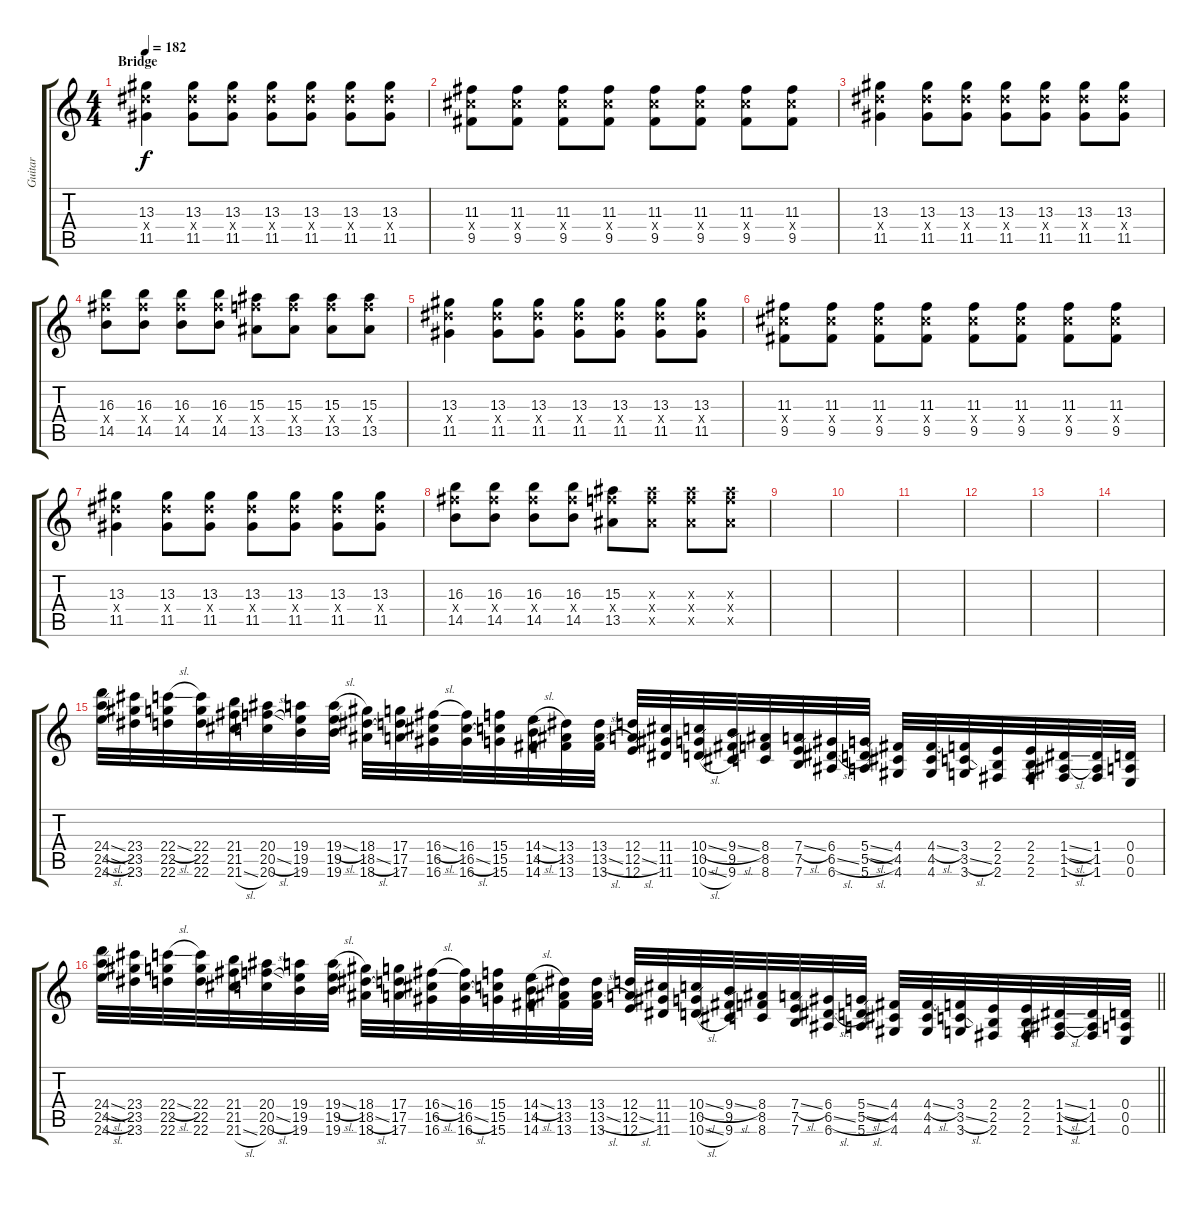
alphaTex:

\track ("Guitar" "Guitar") {instrument distortionguitar}
\staff {score tabs}
\tuning (E4 B3 G3 D3 A2 E2) {hide}
\ts (4 4)
\section ("" "Bridge")
\tempo 182
\clef g2
\ks c
(13.3 13.4{x} 11.5).4{dy f} (13.3 13.4{x} 11.5).8 (13.3 13.4{x} 11.5).8 (13.3 13.4{x} 11.5).8 (13.3 13.4{x} 11.5).8 (13.3 13.4{x} 11.5).8 (13.3 13.4{x} 11.5).8 |
(11.3 11.4{x} 9.5).8 (11.3 11.4{x} 9.5).8 (11.3 11.4{x} 9.5).8 (11.3 11.4{x} 9.5).8 (11.3 11.4{x} 9.5).8 (11.3 11.4{x} 9.5).8 (11.3 11.4{x} 9.5).8 (11.3 11.4{x} 9.5).8 |
(13.3 13.4{x} 11.5).4 (13.3 13.4{x} 11.5).8 (13.3 13.4{x} 11.5).8 (13.3 13.4{x} 11.5).8 (13.3 13.4{x} 11.5).8 (13.3 13.4{x} 11.5).8 (13.3 13.4{x} 11.5).8 |
(16.3 16.4{x} 14.5).8 (16.3 16.4{x} 14.5).8 (16.3 16.4{x} 14.5).8 (16.3 16.4{x} 14.5).8 (15.3 15.4{x} 13.5).8 (15.3 15.4{x} 13.5).8 (15.3 15.4{x} 13.5).8 (15.3 15.4{x} 13.5).8 |
(13.3 13.4{x} 11.5).4 (13.3 13.4{x} 11.5).8 (13.3 13.4{x} 11.5).8 (13.3 13.4{x} 11.5).8 (13.3 13.4{x} 11.5).8 (13.3 13.4{x} 11.5).8 (13.3 13.4{x} 11.5).8 |
(11.3 11.4{x} 9.5).8 (11.3 11.4{x} 9.5).8 (11.3 11.4{x} 9.5).8 (11.3 11.4{x} 9.5).8 (11.3 11.4{x} 9.5).8 (11.3 11.4{x} 9.5).8 (11.3 11.4{x} 9.5).8 (11.3 11.4{x} 9.5).8 |
(13.3 13.4{x} 11.5).4 (13.3 13.4{x} 11.5).8 (13.3 13.4{x} 11.5).8 (13.3 13.4{x} 11.5).8 (13.3 13.4{x} 11.5).8 (13.3 13.4{x} 11.5).8 (13.3 13.4{x} 11.5).8 |
(16.3 16.4{x} 14.5).8 (16.3 16.4{x} 14.5).8 (16.3 16.4{x} 14.5).8 (16.3 16.4{x} 14.5).8 (15.3 15.4{x} 13.5).8 (15.3{x} 15.4{x} 13.5{x}).8 (15.3{x} 15.4{x} 13.5{x}).8 (15.3{x} 15.4{x} 13.5{x}).8 |
|
|
|
|
|
|
(24.4{sl} 24.5{sl} 24.6).32 (23.4 23.5 23.6).32 (22.4{sl} 22.5 22.6).32 (22.4 22.5 22.6).32 (21.4 21.5 21.6{sl}).32 (20.4 20.5{sl} 20.6).32 (19.4 19.5 19.6).32 (19.4{sl} 19.5 19.6).32 (18.4 18.5{sl} 18.6).32 (17.4 17.5 17.6).32 (16.4{sl} 16.5 16.6).32 (16.4 16.5{sl} 16.6).32 (15.4 15.5 15.6).32 (14.4{sl} 14.5 14.6).32 (13.4 13.5 13.6).32 (13.4 13.5{sl} 13.6).32 (12.4 12.5{sl} 12.6).32 (11.4 11.5 11.6).32 (10.4{sl} 10.5 10.6{sl}).32 (9.4{sl} 9.5 9.6).32 (8.4 8.5 8.6).32 (7.4{sl} 7.5 7.6).32 (6.4 6.5{sl} 6.6).32 (5.4{sl} 5.5{sl} 5.6).32 (4.4 4.5 4.6).32 (4.4{sl} 4.5 4.6).32 (3.4 3.5{sl} 3.6).32 (2.4 2.5 2.6).32 (2.4 2.5 2.6).32 (1.4{sl} 1.5{sl} 1.6).32 (1.4 1.5 1.6).32 (0.4 0.5 0.6).32 |
\barLineRight lightlight
(24.4{sl} 24.5{sl} 24.6).32 (23.4 23.5 23.6).32 (22.4{sl} 22.5 22.6).32 (22.4 22.5 22.6).32 (21.4 21.5 21.6{sl}).32 (20.4 20.5{sl} 20.6).32 (19.4 19.5 19.6).32 (19.4{sl} 19.5 19.6).32 (18.4 18.5{sl} 18.6).32 (17.4 17.5 17.6).32 (16.4{sl} 16.5 16.6).32 (16.4 16.5{sl} 16.6).32 (15.4 15.5 15.6).32 (14.4{sl} 14.5 14.6).32 (13.4 13.5 13.6).32 (13.4 13.5{sl} 13.6).32 (12.4 12.5{sl} 12.6).32 (11.4 11.5 11.6).32 (10.4{sl} 10.5 10.6{sl}).32 (9.4{sl} 9.5 9.6).32 (8.4 8.5 8.6).32 (7.4{sl} 7.5 7.6).32 (6.4 6.5{sl} 6.6).32 (5.4{sl} 5.5{sl} 5.6).32 (4.4 4.5 4.6).32 (4.4{sl} 4.5 4.6).32 (3.4 3.5{sl} 3.6).32 (2.4 2.5 2.6).32 (2.4 2.5 2.6).32 (1.4{sl} 1.5{sl} 1.6).32 (1.4 1.5 1.6).32 (0.4 0.5 0.6).32
